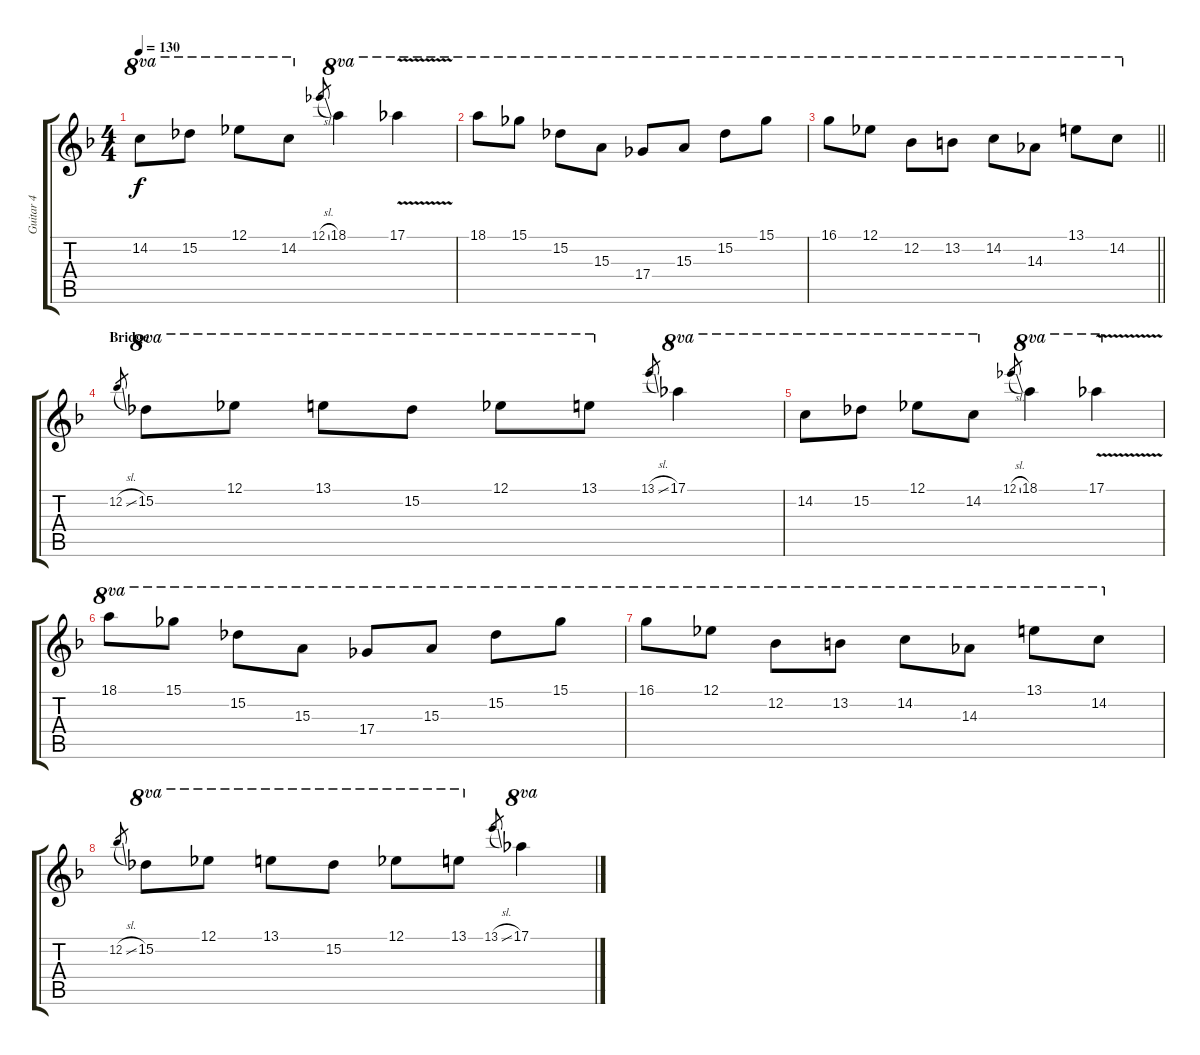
\track ("Guitar 4" "Guitar 4") {instrument distortionguitar}
\staff {score tabs}
\tuning (Eb4 Bb3 Gb3 Db3 Ab2 Db2) {hide}
\ts (4 4)
\tempo 130
\clef g2
\ks f
14.2.8{ot 8va dy f} 15.2.8{ot 8va} 12.1.8{ot 8va} 14.2.8{ot 8va} 12.1{sl}.8{gr} 18.1.4{ot 8va} 17.1{v}.4{ot 8va} |
18.1.8{ot 8va} 15.1.8{ot 8va} 15.2.8{ot 8va} 15.3.8{ot 8va} 17.4.8{ot 8va} 15.3.8{ot 8va} 15.2.8{ot 8va} 15.1.8{ot 8va} |
\barLineRight lightlight
16.1.8{ot 8va} 12.1.8{ot 8va} 12.2.8{ot 8va} 13.2.8{ot 8va} 14.2.8{ot 8va} 14.3.8{ot 8va} 13.1.8{ot 8va} 14.2.8{ot 8va} |
\section ("" "Bridge")
12.2{sl}.8{gr} 15.2.8{ot 8va} 12.1.8{ot 8va} 13.1.8{ot 8va} 15.2.8{ot 8va} 12.1.8{ot 8va} 13.1.8{ot 8va} 13.1{sl}.8{gr} 17.1.4{ot 8va} |
14.2.8{ot 8va} 15.2.8{ot 8va} 12.1.8{ot 8va} 14.2.8{ot 8va} 12.1{sl}.8{gr} 18.1.4{ot 8va} 17.1{v}.4{ot 8va} |
18.1.8{ot 8va} 15.1.8{ot 8va} 15.2.8{ot 8va} 15.3.8{ot 8va} 17.4.8{ot 8va} 15.3.8{ot 8va} 15.2.8{ot 8va} 15.1.8{ot 8va} |
16.1.8{ot 8va} 12.1.8{ot 8va} 12.2.8{ot 8va} 13.2.8{ot 8va} 14.2.8{ot 8va} 14.3.8{ot 8va} 13.1.8{ot 8va} 14.2.8{ot 8va} |
12.2{sl}.8{gr} 15.2.8{ot 8va} 12.1.8{ot 8va} 13.1.8{ot 8va} 15.2.8{ot 8va} 12.1.8{ot 8va} 13.1.8{ot 8va} 13.1{sl}.8{gr} 17.1.4{ot 8va}
